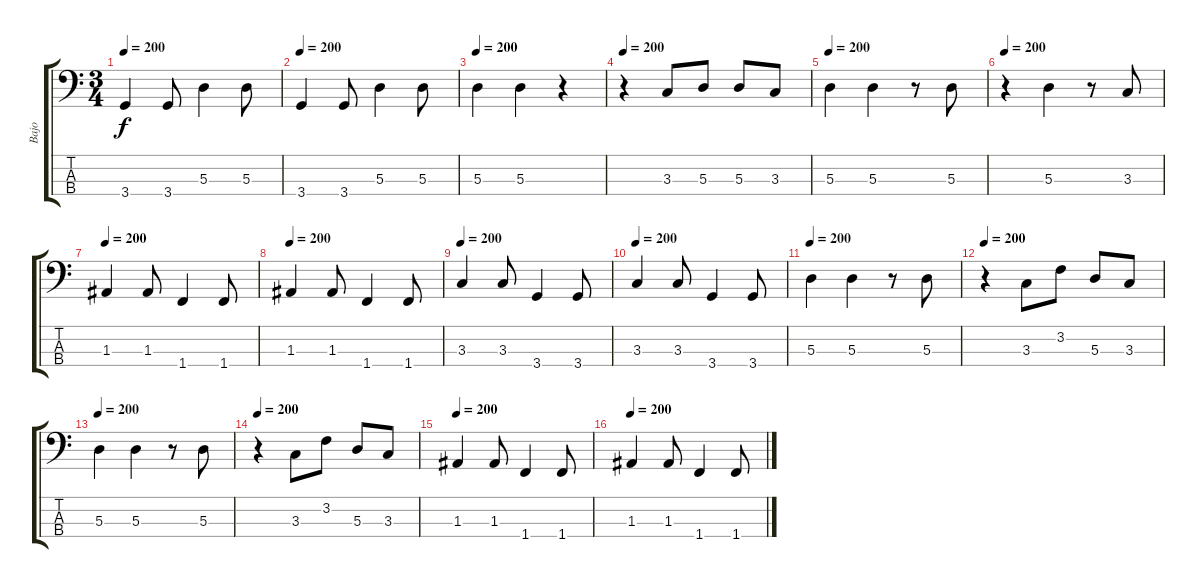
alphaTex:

\track ("Bajo" "Bajo") {instrument electricbassfinger}
\staff {score tabs}
\tuning (G2 D2 A1 E1) {hide}
\ts (3 4)
\tempo 200
\clef f4
\ks c
3.4.4{dy f} 3.4.8 5.3.4 5.3.8 |
\tempo 200
3.4.4 3.4.8 5.3.4 5.3.8 |
\tempo 200
5.3.4 5.3.4 r.4 |
\tempo 200
r.4 3.3.8 5.3.8 5.3.8 3.3.8 |
\tempo 200
5.3.4 5.3.4 r.8 5.3.8 |
\tempo 200
r.4 5.3.4 r.8 3.3.8 |
\tempo 200
1.3.4 1.3.8 1.4.4 1.4.8 |
\tempo 200
1.3.4 1.3.8 1.4.4 1.4.8 |
\tempo 200
3.3.4 3.3.8 3.4.4 3.4.8 |
\tempo 200
3.3.4 3.3.8 3.4.4 3.4.8 |
\tempo 200
5.3.4 5.3.4 r.8 5.3.8 |
\tempo 200
r.4 3.3.8 3.2.8 5.3.8 3.3.8 |
\tempo 200
5.3.4 5.3.4 r.8 5.3.8 |
\tempo 200
r.4 3.3.8 3.2.8 5.3.8 3.3.8 |
\tempo 200
1.3.4 1.3.8 1.4.4 1.4.8 |
\tempo 200
1.3.4 1.3.8 1.4.4 1.4.8
